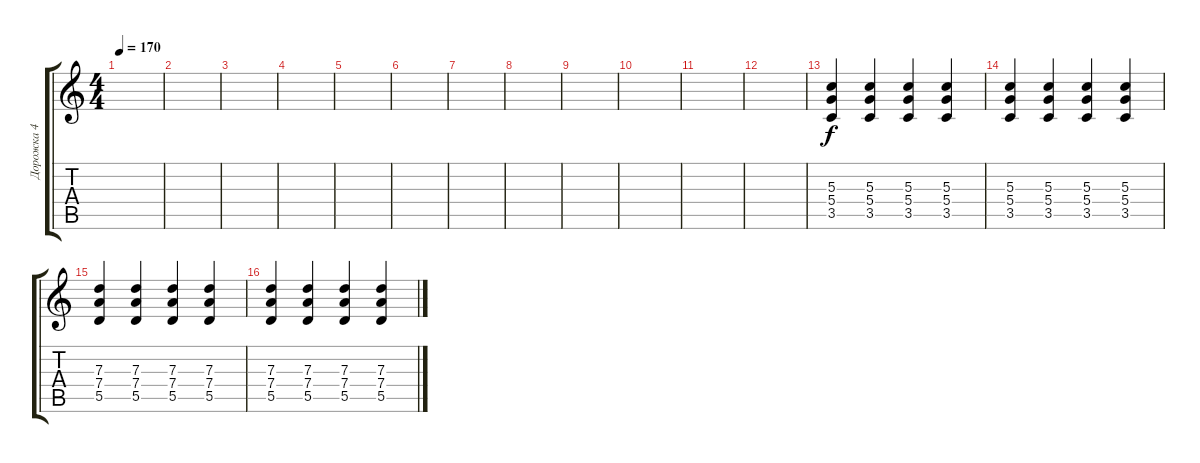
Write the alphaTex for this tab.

\track ("Дорожка 4" "Дорожка 4") {instrument distortionguitar}
\staff {score tabs}
\tuning (E4 B3 G3 D3 A2 E2) {hide}
\ts (4 4)
\tempo 170
\clef g2
\ks c
|
|
|
|
|
|
|
|
|
|
|
|
(5.3 5.4 3.5).4 (5.3 5.4 3.5).4 (5.3 5.4 3.5).4 (5.3 5.4 3.5).4 |
(5.3 5.4 3.5).4 (5.3 5.4 3.5).4 (5.3 5.4 3.5).4 (5.3 5.4 3.5).4 |
(7.3 7.4 5.5).4 (7.3 7.4 5.5).4 (7.3 7.4 5.5).4 (7.3 7.4 5.5).4 |
(7.3 7.4 5.5).4 (7.3 7.4 5.5).4 (7.3 7.4 5.5).4 (7.3 7.4 5.5).4
